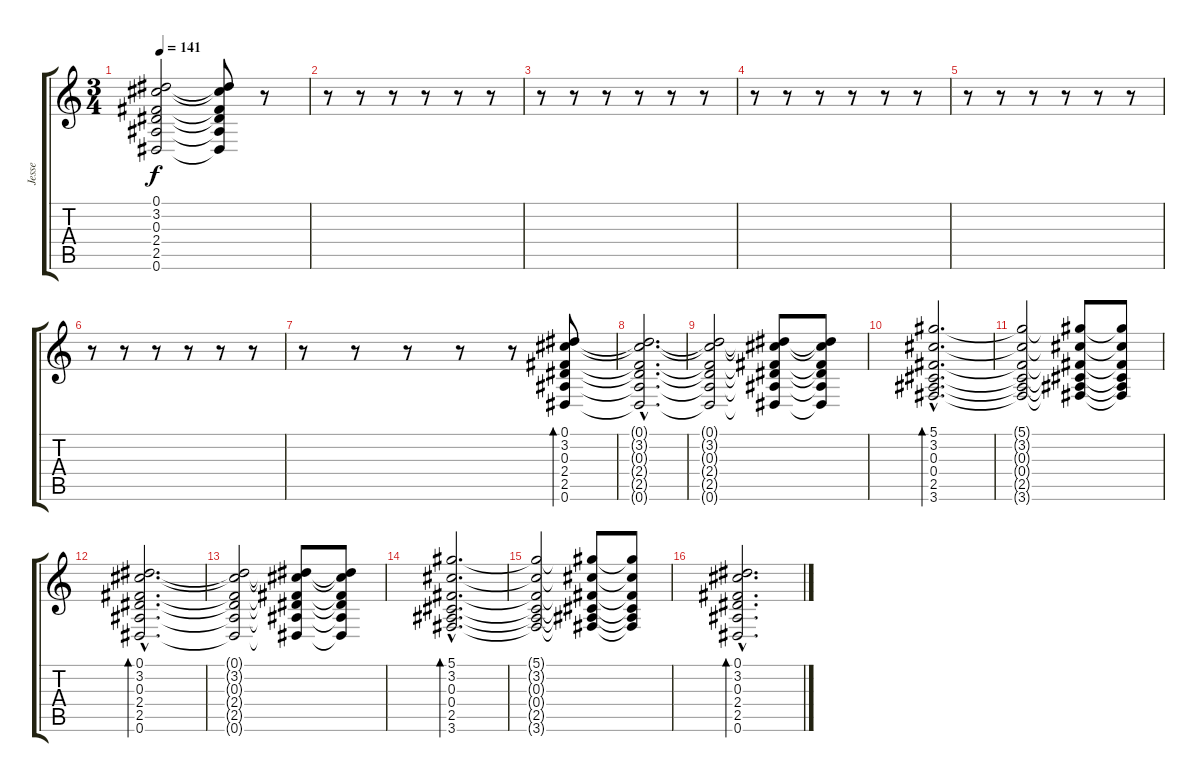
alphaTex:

\track ("Jesse" "Jesse") {instrument electricguitarclean}
\staff {score tabs}
\tuning (Eb4 Bb3 Gb3 Db3 Ab2 Eb2) {hide}
\ts (3 4)
\tempo 141
\clef g2
\ks c
(0.1{t} 3.2{t} 0.3{t} 2.4{t} 2.5{t} 0.6{t}).2{dy f} (0.1{t} 3.2{t} 0.3{t} 2.4{t} 2.5{t} 0.6{t}).8 r.8 |
r.8 r.8 r.8 r.8 r.8 r.8 |
r.8 r.8 r.8 r.8 r.8 r.8 |
r.8 r.8 r.8 r.8 r.8 r.8 |
r.8 r.8 r.8 r.8 r.8 r.8 |
r.8 r.8 r.8 r.8 r.8 r.8 |
r.8 r.8 r.8 r.8 r.8 (0.1 3.2 0.3 2.4 2.5 0.6).8{bd 480} |
(0.1{hac t} 3.2{hac t} 0.3{hac t} 2.4{hac t} 2.5{hac t} 0.6{hac t}).2{d} |
(0.1{t} 3.2{t} 0.3{t} 2.4{t} 2.5{t} 0.6{t}).2 (0.1{t} 3.2{t} 0.3{t} 2.4{t} 2.5{t} 0.6{t}).8 (0.1{t} 3.2{t} 0.3{t} 2.4{t} 2.5{t} 0.6{t}).8 |
(5.1{hac} 3.2{hac} 0.3{hac} 0.4{hac} 2.5{hac} 3.6{hac}).2{d bd 240} |
(5.1{t} 3.2{t} 0.3{t} 0.4{t} 2.5{t} 3.6{t}).2 (5.1{t} 3.2{t} 0.3{t} 0.4{t} 2.5{t} 3.6{t}).8 (5.1{t} 3.2{t} 0.3{t} 0.4{t} 2.5{t} 3.6{t}).8 |
(0.1{hac} 3.2{hac} 0.3{hac} 2.4{hac} 2.5{hac} 0.6{hac}).2{d bd 240} |
(0.1{t} 3.2{t} 0.3{t} 2.4{t} 2.5{t} 0.6{t}).2 (0.1{t} 3.2{t} 0.3{t} 2.4{t} 2.5{t} 0.6{t}).8 (0.1{t} 3.2{t} 0.3{t} 2.4{t} 2.5{t} 0.6{t}).8 |
(5.1{hac} 3.2{hac} 0.3{hac} 0.4{hac} 2.5{hac} 3.6{hac}).2{d bd 240} |
(5.1{t} 3.2{t} 0.3{t} 0.4{t} 2.5{t} 3.6{t}).2 (5.1{t} 3.2{t} 0.3{t} 0.4{t} 2.5{t} 3.6{t}).8 (5.1{t} 3.2{t} 0.3{t} 0.4{t} 2.5{t} 3.6{t}).8 |
(0.1{hac} 3.2{hac} 0.3{hac} 2.4{hac} 2.5{hac} 0.6{hac}).2{d bd 240}
